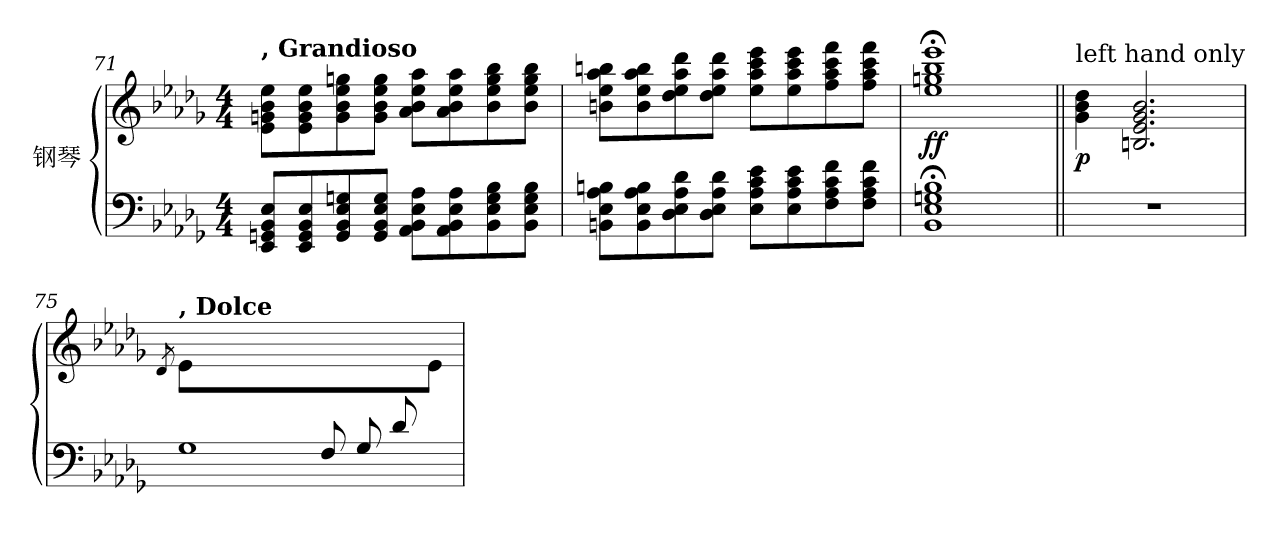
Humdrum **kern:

**kern	**kern	**dynam
*part1	*part1	*part1
*staff2	*staff1	*staff1/2
*I"钢琴	*	*
*clefF4	*clefG2	*
*k[b-e-a-d-g-]	*k[b-e-a-d-g-]	*
*M4/4	*M4/4	*
*MM72	*MM72	*
=71	=71	=71
!	!LO:TX:a:B:t=, Grandioso	!
8EE-/ 8GGn/ 8BB-/ 8E-/L	8e-\ 8gn\ 8b-\ 8ee-\L	.
8EE-/ 8GG/ 8BB-/ 8E-/	8e-\ 8g\ 8b-\ 8ee-\	.
8GG/ 8BB-/ 8E-/ 8Gn/	8g\ 8b-\ 8ee-\ 8ggn\	.
8GG/ 8BB-/ 8E-/ 8G/J	8g\ 8b-\ 8ee-\ 8gg\J	.
8AA-\ 8BB-\ 8E-\ 8A-\L	8a-\ 8b-\ 8ee-\ 8aa-\L	.
8AA-\ 8BB-\ 8E-\ 8A-\	8a-\ 8b-\ 8ee-\ 8aa-\	.
8BB-\ 8E-\ 8G\ 8B-\	8b-\ 8ee-\ 8gg\ 8bb-\	.
8BB-\ 8E-\ 8G\ 8B-\J	8b-\ 8ee-\ 8gg\ 8bb-\J	.
=72	=72	=72
8BBn\ 8E-\ 8A-\ 8Bn\L	8bn\ 8ee-\ 8aa-\ 8bbn\L	.
8BB\ 8E-\ 8A-\ 8B\	8b\ 8ee-\ 8aa-\ 8bb\	.
8D-\ 8E-\ 8A-\ 8d-\	8dd-\ 8ee-\ 8aa-\ 8ddd-\	.
8D-\ 8E-\ 8A-\ 8d-\J	8dd-\ 8ee-\ 8aa-\ 8ddd-\J	.
8E-\ 8A-\ 8c\ 8e-\L	8ee-\ 8aa-\ 8ccc\ 8eee-\L	.
8E-\ 8A-\ 8c\ 8e-\	8ee-\ 8aa-\ 8ccc\ 8eee-\	.
8F\ 8A-\ 8c\ 8f\	8ff\ 8aa-\ 8ccc\ 8fff\	.
8F\ 8A-\ 8c\ 8f\J	8ff\ 8aa-\ 8ccc\ 8fff\J	.
=73	=73	=73
!	!	!LO:DY:b
1BB-;< 1E-;< 1Gn;< 1B-;<	1ee-;< 1ggn;< 1bb-;< 1eee-;<	ff
!!LO:LB:g=z
=74||	=74||	=74||
!	!LO:TX:a:t=left hand only	!
!	!	!LO:DY:b
1r	4g-\ 4b-\ 4dd-\	p
.	2.Bn/ 2.e-/ 2.g-/ 2.b-/	.
=75	=75	=75
*	*MM120	*
.	8qd-/	.
*^	*	*
!	!	!LO:TX:a:B:t=, Dolce	!
8ryy	1G-	8e-\L	.
8B-/	.	2.ryy	.
8E-/	.	.	.
8A-/J	.	.	.
8F/L	.	.	.
8G-/	.	.	.
8d-/	.	.	.
8ryy	.	8e-\J	.
*v	*v	*	*
=	=	=
*-	*-	*-
